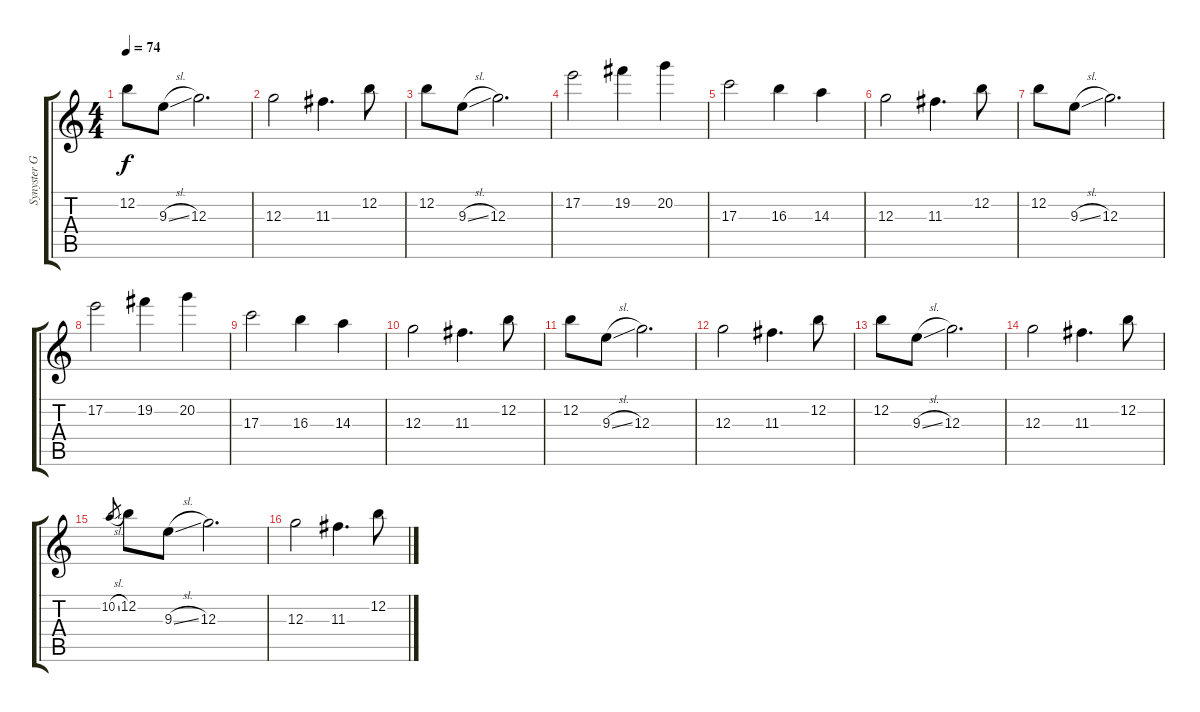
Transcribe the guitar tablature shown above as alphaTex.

\track ("Synyster Gates (lead)" "Synyster G") {instrument distortionguitar}
\staff {score tabs}
\tuning (E4 B3 G3 D3 A2 E2) {hide}
\ts (4 4)
\tempo 74
\clef g2
\ks c
12.2.8{dy f} 9.3{sl}.8 12.3.2{d} |
12.3.2 11.3.4{d} 12.2.8 |
12.2.8 9.3{sl}.8 12.3.2{d} |
17.2.2 19.2.4 20.2.4 |
17.3.2 16.3.4 14.3.4 |
12.3.2 11.3.4{d} 12.2.8 |
12.2.8 9.3{sl}.8 12.3.2{d} |
17.2.2 19.2.4 20.2.4 |
17.3.2 16.3.4 14.3.4 |
12.3.2 11.3.4{d} 12.2.8 |
12.2.8 9.3{sl}.8 12.3.2{d} |
12.3.2 11.3.4{d} 12.2.8 |
12.2.8 9.3{sl}.8 12.3.2{d} |
12.3.2 11.3.4{d} 12.2.8 |
10.2{sl}.8{gr} 12.2.8 9.3{sl}.8 12.3.2{d} |
12.3.2 11.3.4{d} 12.2.8
